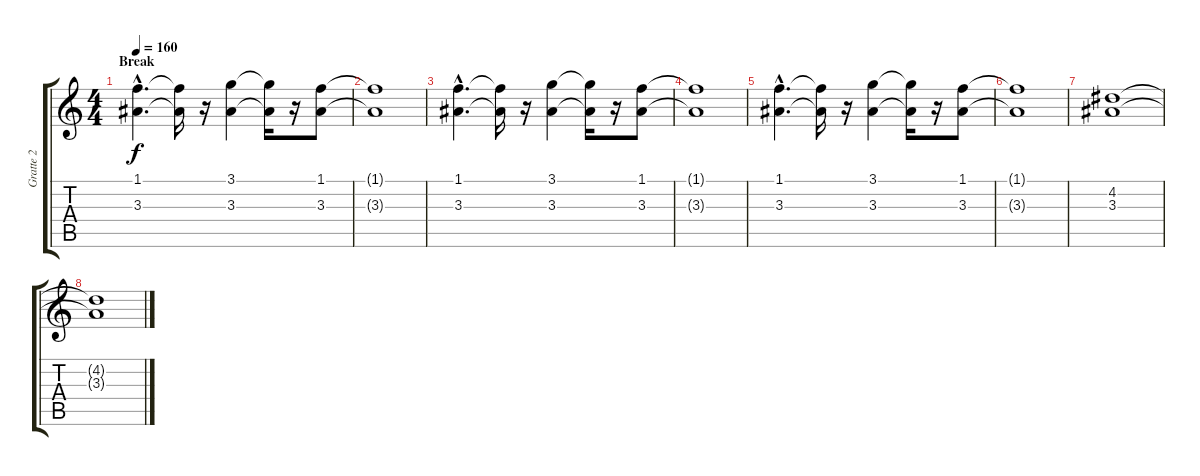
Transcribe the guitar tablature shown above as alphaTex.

\track ("Gratte 2" "Gratte 2") {instrument overdrivenguitar}
\staff {score tabs}
\tuning (E4 B3 G3 D3 A2 E2) {hide}
\ts (4 4)
\section ("" "Break")
\tempo 160
\clef g2
\ks c
(1.1{hac} 3.3{hac}).4{d dy f} (1.1{t} 3.3{t}).16 r.16 (3.1 3.3).4 (3.1{t} 3.3{t}).16 r.16 (1.1 3.3).8 |
(1.1{t} 3.3{t}).1 |
(1.1{hac} 3.3{hac}).4{d} (1.1{t} 3.3{t}).16 r.16 (3.1 3.3).4 (3.1{t} 3.3{t}).16 r.16 (1.1 3.3).8 |
(1.1{t} 3.3{t}).1 |
(1.1{hac} 3.3{hac}).4{d} (1.1{t} 3.3{t}).16 r.16 (3.1 3.3).4 (3.1{t} 3.3{t}).16 r.16 (1.1 3.3).8 |
(1.1{t} 3.3{t}).1 |
(4.2 3.3).1 |
(4.2{t} 3.3{t}).1
